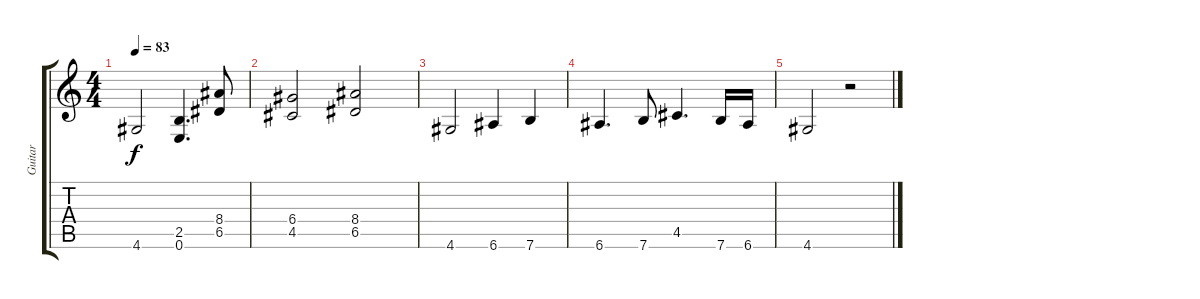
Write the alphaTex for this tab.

\track ("Guitar" "Guitar") {instrument distortionguitar}
\staff {score tabs}
\tuning (E4 B3 G3 D3 A2 E2) {hide}
\ts (4 4)
\tempo 83
\clef g2
\ks c
4.6.2{dy f} (2.5 0.6).4{d} (8.4 6.5).8 |
(6.4 4.5).2 (8.4 6.5).2 |
4.6.2 6.6.4 7.6.4 |
6.6.4{d} 7.6.8 4.5.4{d} 7.6.16 6.6.16 |
4.6.2 r.2
